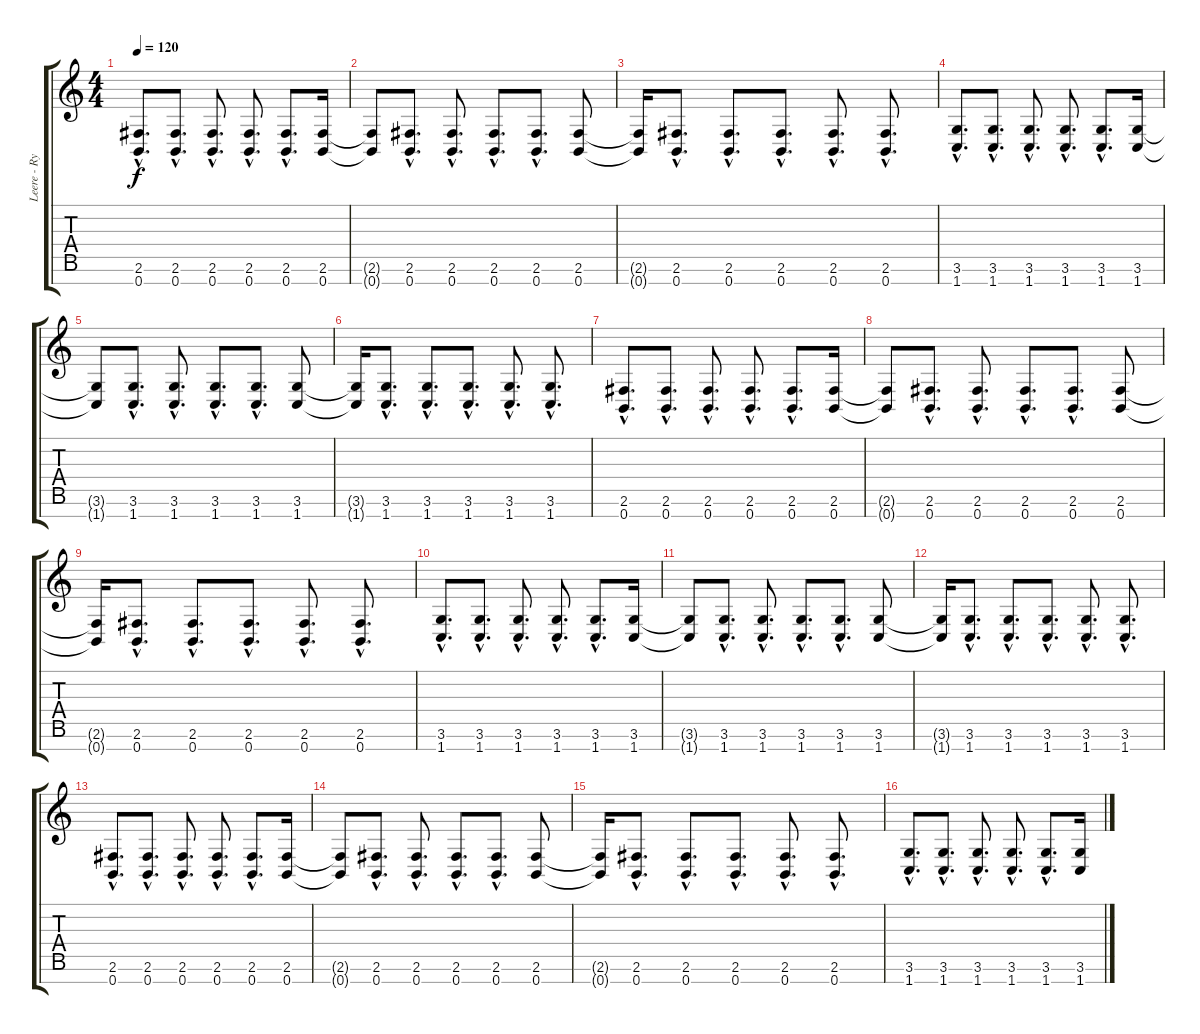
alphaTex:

\track ("Leere - Rythm Guitar" "Leere - Ry") {instrument distortionguitar}
\staff {score tabs}
\tuning (E4 B3 G3 D3 A2 E2 B1) {hide}
\ts (4 4)
\tempo 120
\clef g2
\ks c
(2.6{hac} 0.7{hac}).8{d dy f} (2.6{hac} 0.7{hac}).8{d} (2.6{hac} 0.7{hac}).8{d} (2.6{hac} 0.7{hac}).8{d} (2.6{hac} 0.7{hac}).8{d} (2.6 0.7).16 |
(2.6{t} 0.7{t}).8 (2.6{hac} 0.7{hac}).8{d} (2.6{hac} 0.7{hac}).8{d} (2.6{hac} 0.7{hac}).8{d} (2.6{hac} 0.7{hac}).8{d} (2.6 0.7).8 |
(2.6{t} 0.7{t}).16 (2.6{hac} 0.7{hac}).8{d} (2.6{hac} 0.7{hac}).8{d} (2.6{hac} 0.7{hac}).8{d} (2.6{hac} 0.7{hac}).8{d} (2.6{hac} 0.7{hac}).8{d} |
(3.6{hac} 1.7{hac}).8{d} (3.6{hac} 1.7{hac}).8{d} (3.6{hac} 1.7{hac}).8{d} (3.6{hac} 1.7{hac}).8{d} (3.6{hac} 1.7{hac}).8{d} (3.6 1.7).16 |
(3.6{t} 1.7{t}).8 (3.6{hac} 1.7{hac}).8{d} (3.6{hac} 1.7{hac}).8{d} (3.6{hac} 1.7{hac}).8{d} (3.6{hac} 1.7{hac}).8{d} (3.6 1.7).8 |
(3.6{t} 1.7{t}).16 (3.6{hac} 1.7{hac}).8{d} (3.6{hac} 1.7{hac}).8{d} (3.6{hac} 1.7{hac}).8{d} (3.6{hac} 1.7{hac}).8{d} (3.6{hac} 1.7{hac}).8{d} |
(2.6{hac} 0.7{hac}).8{d} (2.6{hac} 0.7{hac}).8{d} (2.6{hac} 0.7{hac}).8{d} (2.6{hac} 0.7{hac}).8{d} (2.6{hac} 0.7{hac}).8{d} (2.6 0.7).16 |
(2.6{t} 0.7{t}).8 (2.6{hac} 0.7{hac}).8{d} (2.6{hac} 0.7{hac}).8{d} (2.6{hac} 0.7{hac}).8{d} (2.6{hac} 0.7{hac}).8{d} (2.6 0.7).8 |
(2.6{t} 0.7{t}).16 (2.6{hac} 0.7{hac}).8{d} (2.6{hac} 0.7{hac}).8{d} (2.6{hac} 0.7{hac}).8{d} (2.6{hac} 0.7{hac}).8{d} (2.6{hac} 0.7{hac}).8{d} |
(3.6{hac} 1.7{hac}).8{d} (3.6{hac} 1.7{hac}).8{d} (3.6{hac} 1.7{hac}).8{d} (3.6{hac} 1.7{hac}).8{d} (3.6{hac} 1.7{hac}).8{d} (3.6 1.7).16 |
(3.6{t} 1.7{t}).8 (3.6{hac} 1.7{hac}).8{d} (3.6{hac} 1.7{hac}).8{d} (3.6{hac} 1.7{hac}).8{d} (3.6{hac} 1.7{hac}).8{d} (3.6 1.7).8 |
(3.6{t} 1.7{t}).16 (3.6{hac} 1.7{hac}).8{d} (3.6{hac} 1.7{hac}).8{d} (3.6{hac} 1.7{hac}).8{d} (3.6{hac} 1.7{hac}).8{d} (3.6{hac} 1.7{hac}).8{d} |
(2.6{hac} 0.7{hac}).8{d} (2.6{hac} 0.7{hac}).8{d} (2.6{hac} 0.7{hac}).8{d} (2.6{hac} 0.7{hac}).8{d} (2.6{hac} 0.7{hac}).8{d} (2.6 0.7).16 |
(2.6{t} 0.7{t}).8 (2.6{hac} 0.7{hac}).8{d} (2.6{hac} 0.7{hac}).8{d} (2.6{hac} 0.7{hac}).8{d} (2.6{hac} 0.7{hac}).8{d} (2.6 0.7).8 |
(2.6{t} 0.7{t}).16 (2.6{hac} 0.7{hac}).8{d} (2.6{hac} 0.7{hac}).8{d} (2.6{hac} 0.7{hac}).8{d} (2.6{hac} 0.7{hac}).8{d} (2.6{hac} 0.7{hac}).8{d} |
(3.6{hac} 1.7{hac}).8{d} (3.6{hac} 1.7{hac}).8{d} (3.6{hac} 1.7{hac}).8{d} (3.6{hac} 1.7{hac}).8{d} (3.6{hac} 1.7{hac}).8{d} (3.6 1.7).16
